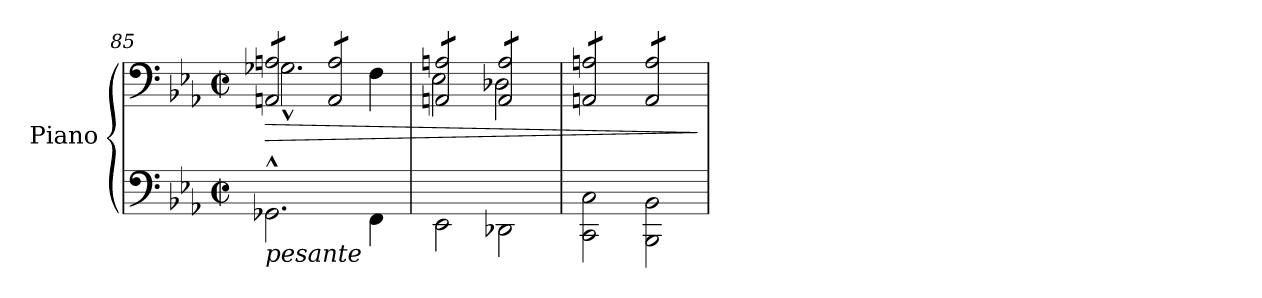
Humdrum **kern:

**kern	**kern	**dynam
*part1	*part1	*part1
*staff2	*staff1	*staff1/2
*I"Piano	*	*
*I'Pno	*	*
*clefF4	*clefF4	*
*k[b-e-a-]	*k[b-e-a-]	*
*M4/4	*M4/4	*
*met(c|)	*met(c|)	*
=85	=85	=85
!LO:TX:b:i:t=pesante	!	!
!	!	!LO:HP:b
*	*^	*
*	*tremolo	*	*
2.GG-X^^\	8AAn/ 8An/L	2.G-X^^\	>
.	8AAn/ 8An/	.	.
.	8AAn/ 8An/	.	.
.	8AAn/ 8An/J	.	.
.	8AA/ 8A/L	.	.
.	8AA/ 8A/	.	.
4FF\	8AA/ 8A/	4F\	.
.	8AA/ 8A/J	.	.
=86	=86	=86	=86
2EE-\	8AAn/ 8An/L	2E-\	.
.	8AAn/ 8An/	.	.
.	8AAn/ 8An/	.	.
.	8AAn/ 8An/J	.	.
2DD-X\	8AA/ 8A/L	2D-X\	.
.	8AA/ 8A/	.	.
.	8AA/ 8A/	.	.
.	8AA/ 8A/J	.	.
*	*v	*v	*
=87	=87	=87
2CC\ 2C\	8AAn/ 8An/L	.
.	8AAn/ 8An/	.
.	8AAn/ 8An/	.
.	8AAn/ 8An/J	.
2BBB-\ 2BB-\	8AA/ 8A/L	.
.	8AA/ 8A/	.
.	8AA/ 8A/	.
.	8AA/ 8A/J	.
*	*Xtremolo	*
.	.	]
=	=	=
*-	*-	*-
